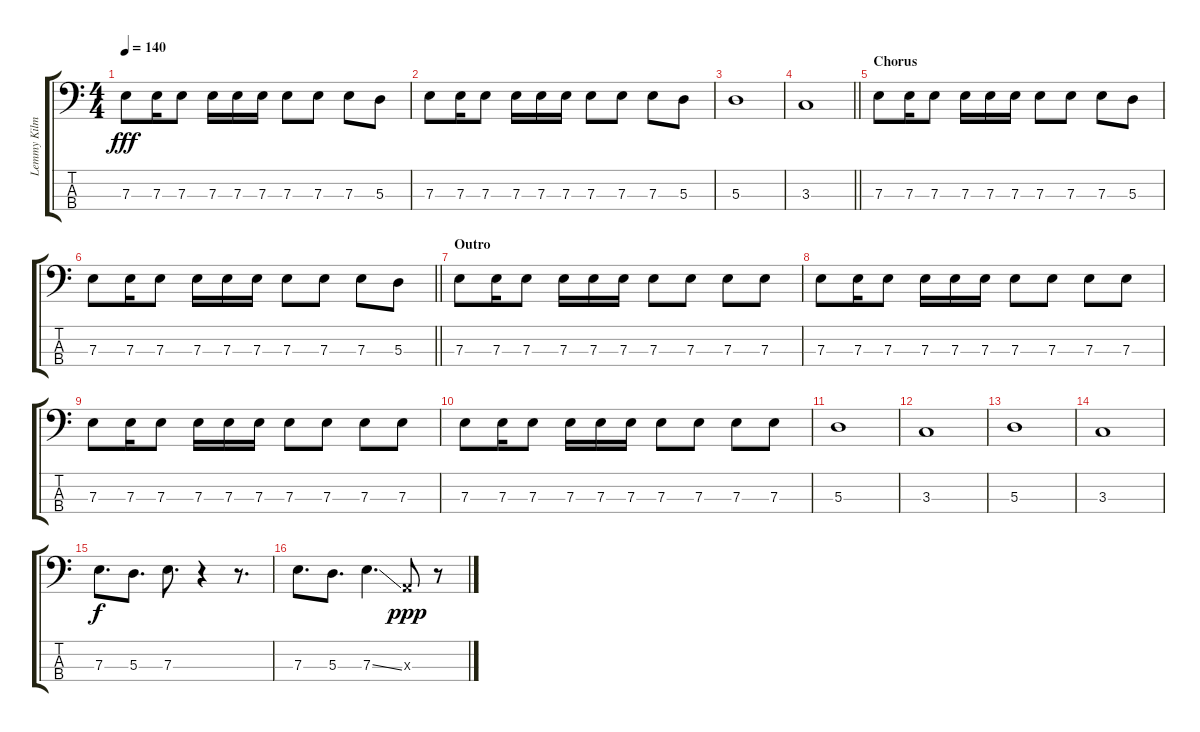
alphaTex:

\track ("Lemmy Kilmister (Bass)" "Lemmy Kilm") {instrument distortionguitar}
\staff {score tabs}
\tuning (G2 D2 A1 E1) {hide}
\ts (4 4)
\tempo 140
\clef f4
\ks c
7.3.8{dy fff} 7.3.16 7.3.8 7.3.16 7.3.16 7.3.16 7.3.8 7.3.8 7.3.8 5.3.8 |
7.3.8 7.3.16 7.3.8 7.3.16 7.3.16 7.3.16 7.3.8 7.3.8 7.3.8 5.3.8 |
5.3.1 |
\barLineRight lightlight
3.3.1 |
\section ("" "Chorus")
7.3.8 7.3.16 7.3.8 7.3.16 7.3.16 7.3.16 7.3.8 7.3.8 7.3.8 5.3.8 |
\barLineRight lightlight
7.3.8 7.3.16 7.3.8 7.3.16 7.3.16 7.3.16 7.3.8 7.3.8 7.3.8 5.3.8 |
\section ("" "Outro")
7.3.8 7.3.16 7.3.8 7.3.16 7.3.16 7.3.16 7.3.8 7.3.8 7.3.8 7.3.8 |
7.3.8 7.3.16 7.3.8 7.3.16 7.3.16 7.3.16 7.3.8 7.3.8 7.3.8 7.3.8 |
7.3.8 7.3.16 7.3.8 7.3.16 7.3.16 7.3.16 7.3.8 7.3.8 7.3.8 7.3.8 |
7.3.8 7.3.16 7.3.8 7.3.16 7.3.16 7.3.16 7.3.8 7.3.8 7.3.8 7.3.8 |
5.3.1 |
3.3.1 |
5.3.1 |
3.3.1 |
7.3.8{d dy f} 5.3.8{d} 7.3.8{d} r.4 r.8{d} |
7.3.8{d} 5.3.8{d} 7.3{ss}.4{d} 0.3{x}.8{dy ppp} r.8
